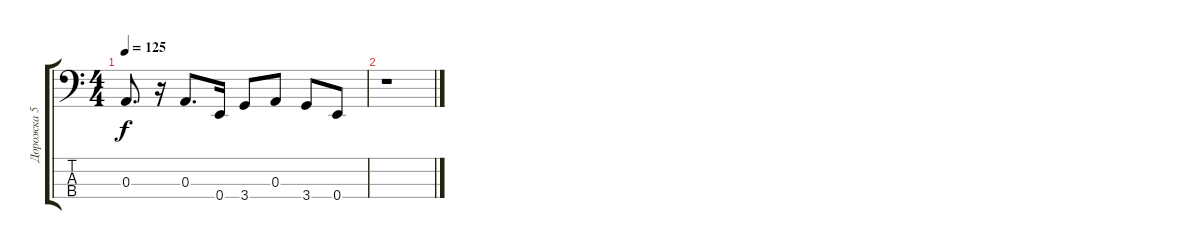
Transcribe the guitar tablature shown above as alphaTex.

\track ("Дорожка 5" "Дорожка 5") {instrument electricbassfinger}
\staff {score tabs}
\tuning (G2 D2 A1 E1) {hide}
\ts (4 4)
\tempo 125
\clef f4
\ks c
0.3.8{d dy f} r.16 0.3.8{d} 0.4.16 3.4.8 0.3.8 3.4.8 0.4.8 |
r.1
